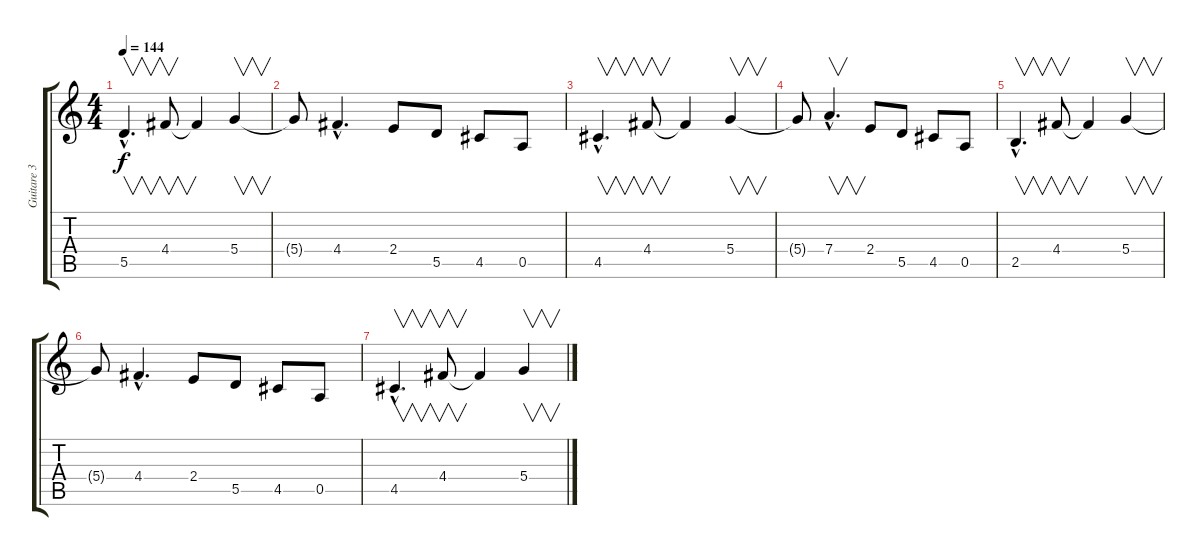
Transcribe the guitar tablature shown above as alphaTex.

\track ("Guitare 3 ( Electrique )" "Guitare 3 ") {instrument distortionguitar}
\staff {score tabs}
\tuning (E4 B3 G3 D3 A2 E2) {hide}
\ts (4 4)
\tempo 144
\clef g2
\ks c
5.5{hac}.4{v d dy f} 4.4.8{v} 4.4{t}.4 5.4.4{v} |
5.4{t}.8 4.4{hac}.4{d} 2.4.8 5.5.8 4.5.8 0.5.8 |
4.5{hac}.4{v d} 4.4.8{v} 4.4{t}.4 5.4.4{v} |
5.4{t}.8 7.4{hac}.4{v d} 2.4.8 5.5.8 4.5.8 0.5.8 |
2.5{hac}.4{v d} 4.4.8{v} 4.4{t}.4 5.4.4{v} |
5.4{t}.8 4.4{hac}.4{d} 2.4.8 5.5.8 4.5.8 0.5.8 |
4.5{hac}.4{v d volume 0} 4.4.8{v} 4.4{t}.4 5.4.4{v}
